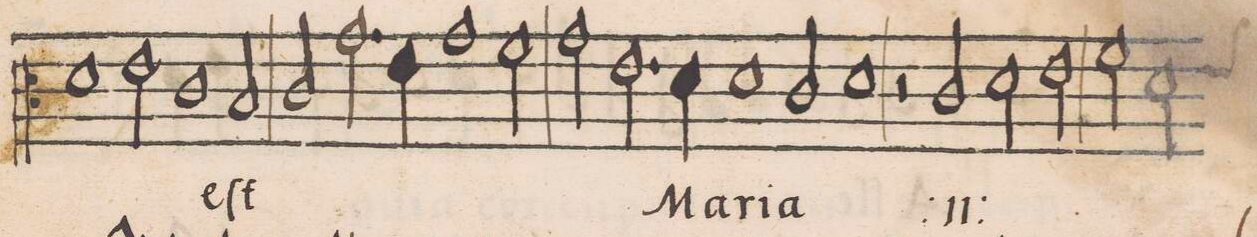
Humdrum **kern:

**kern	**text
*I"CANTVS	*
*clefC3	*
*k[]	*
*met(C|)	*
*M2/1	*
1d\	.
2e\	.
1c\	.
=29-	=29-
2B/	eſt
2c/	.
2.g\	.
=30-	=30-
4e\	.
1g\	.
2f\	.
=31-	=31-
2g\	.
2.e\	.
4d\	Ma-
1d\	-ri-
=32-	=32-
2c/	-a
1d\	.
=33-	=33-
2r	.
*	*ij
2c/	Aſ-
2d\	-sum-
2e\	.
=34-	=34-
2f\	.
*custos:e	*
2d\	-pta
*-	*-
